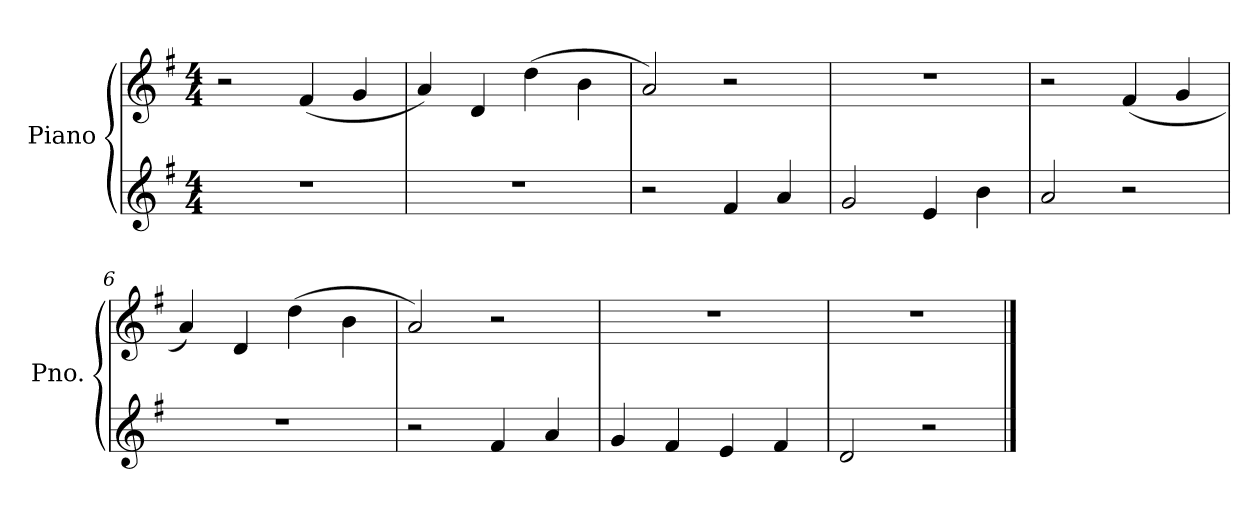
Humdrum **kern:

**kern	**kern
*part1	*part1
*staff2	*staff1
*I"Piano	*
*I'Pno.	*
*clefG2	*clefG2
*k[f#]	*k[f#]
*G:	*G:
*M4/4	*M4/4
=1	=1
1r	2r
.	(<4f#/
.	4g/
=2	=2
1r	4a/)
.	4d/
.	(>4dd\
.	4b\
=3	=3
2r	2a/)
4f#/	2r
4a/	.
=4	=4
2g/	1r
4e/	.
4b\	.
=5	=5
2a/	2r
2r	(<4f#/
.	4g/
=6	=6
1r	4a/)
.	4d/
.	(>4dd\
.	4b\
!!LO:LB:g=z
=7	=7
2r	2a/)
4f#/	2r
4a/	.
=8	=8
4g/	1r
4f#/	.
4e/	.
4f#/	.
=9	=9
2d/	1r
2r	.
==	==
*-	*-
